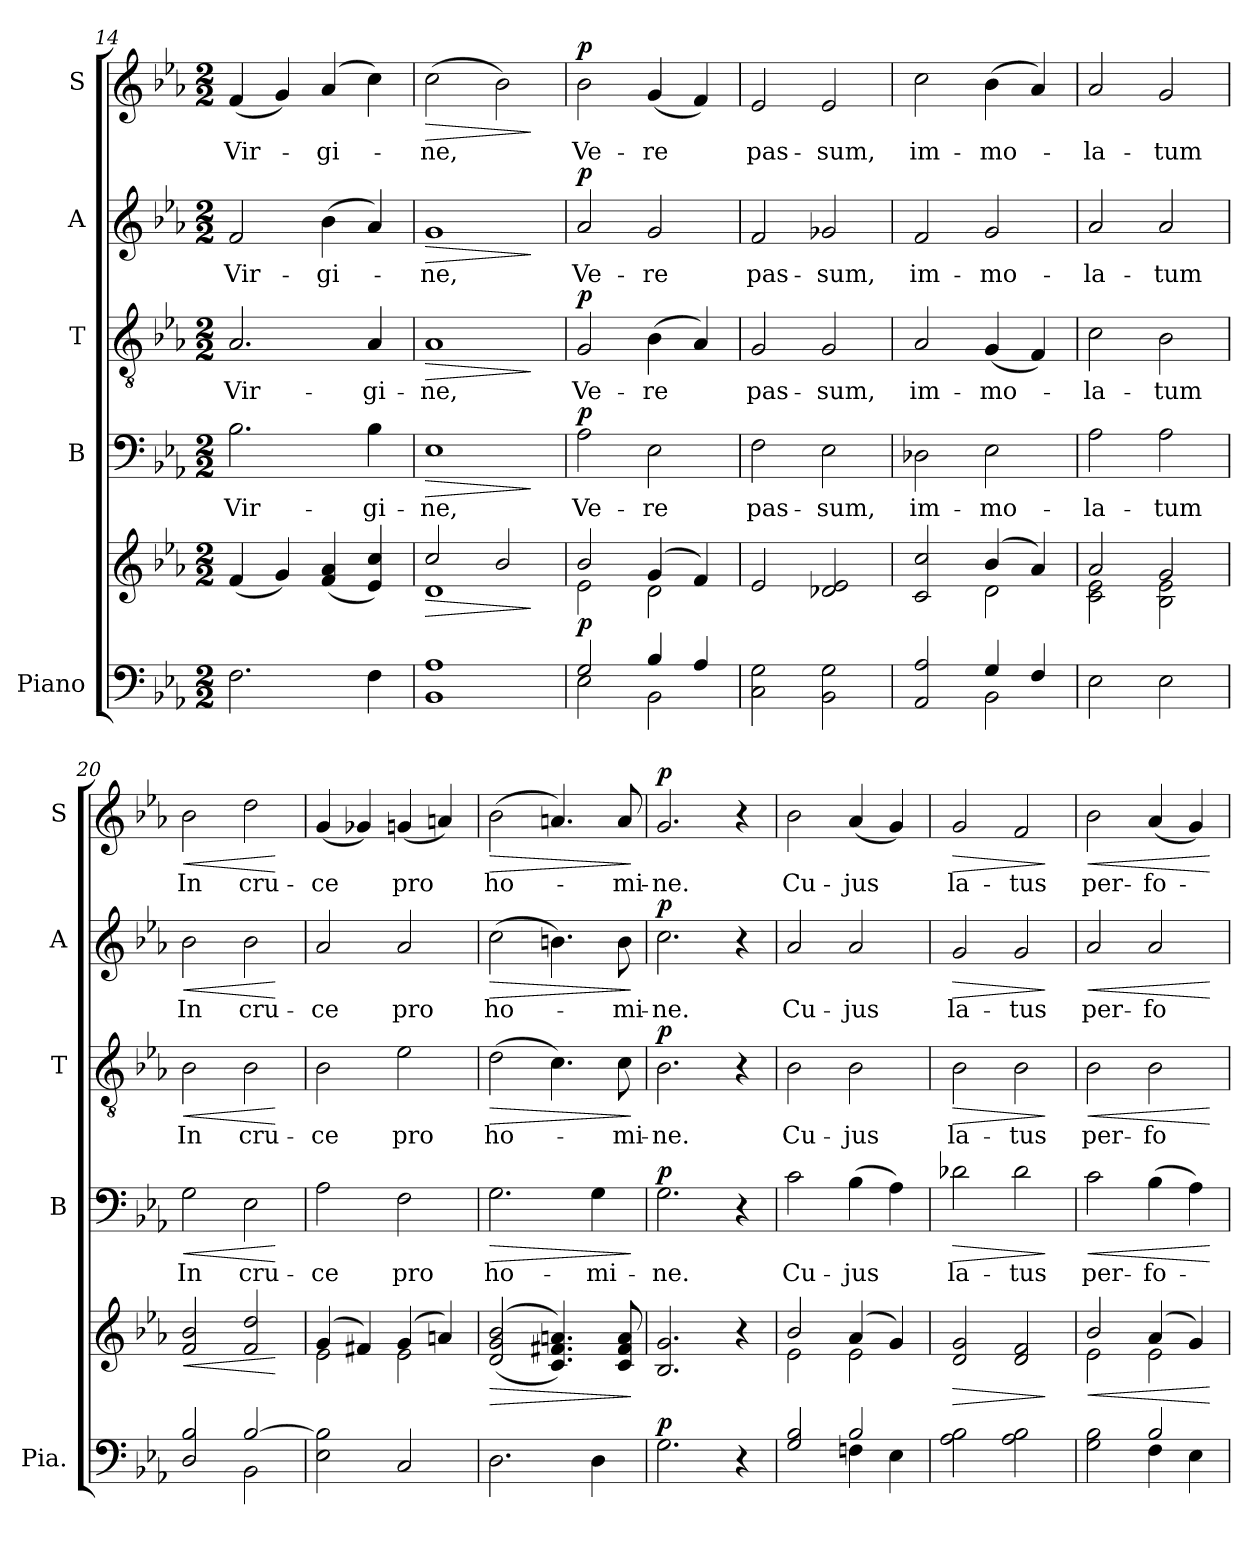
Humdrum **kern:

**kern	**kern	**dynam	**kern	**text	**dynam	**kern	**text	**dynam	**kern	**text	**dynam	**kern	**text	**dynam
*part5	*part5	*part5	*part4	*part4	*part4	*part3	*part3	*part3	*part2	*part2	*part2	*part1	*part1	*part1
*staff6	*staff5	*staff5/6	*staff4	*staff4	*staff4	*staff3	*staff3	*staff3	*staff2	*staff2	*staff2	*staff1	*staff1	*staff1
*I"Piano	*	*	*I"B	*	*	*I"T	*	*	*I"A	*	*	*I"S	*	*
*I'Pia.	*	*	*I'B	*	*	*I'T	*	*	*I'A	*	*	*I'S	*	*
*clefF4	*clefG2	*	*clefF4	*	*	*clefGv2	*	*	*clefG2	*	*	*clefG2	*	*
*	*	*	*ITrd3c5	*	*	*	*	*	*ITrd3c5	*	*	*	*	*
*k[b-e-a-]	*k[b-e-a-]	*	*k[b-e-]	*	*	*k[b-e-a-]	*	*	*k[b-e-]	*	*	*k[b-e-a-]	*	*
*M2/2	*M2/2	*	*M2/2	*	*	*M2/2	*	*	*M2/2	*	*	*M2/2	*	*
=14	=14	=14	=14	=14	=14	=14	=14	=14	=14	=14	=14	=14	=14	=14
2.F\	(4f/	.	2.F\	Vir-	.	2.A-/	Vir-	.	2c/	Vir-	.	(4f/	Vir-	.
.	4g/)	.	.	.	.	.	.	.	.	.	.	4g/)	.	.
.	(4f/ 4a-/	.	.	.	.	.	.	.	(4f\	-gi-	.	(4a-/	-gi-	.
4F\	4e-/ 4cc/)	.	4F\	-gi-	.	4A-/	-gi-	.	4e-/)	.	.	4cc\)	.	.
=15	=15	=15	=15	=15	=15	=15	=15	=15	=15	=15	=15	=15	=15	=15
!	!	!LO:HP:b	!	!	!LO:HP:b	!	!	!LO:HP:b	!	!	!LO:HP:b	!	!	!LO:HP:b
*	*^	*	*	*	*	*	*	*	*	*	*	*	*	*
1BB- 1A-	2cc/	1d	>	1BB-	-ne,	>	1A-	-ne,	>	1d	-ne,	>	(2cc\	-ne,	>
.	2b-/	.	.	.	.	.	.	.	.	.	.	.	2b-\)	.	.
*	*v	*v	*	*	*	*	*	*	*	*	*	*	*	*	*
.	.	]	.	.	]	.	.	]	.	.	]	.	.	]
=16	=16	=16	=16	=16	=16	=16	=16	=16	=16	=16	=16	=16	=16	=16
*^	*^	*	*	*	*	*	*	*	*	*	*	*	*	*
!	!	!	!	!LO:DY:a=2	!	!	!LO:DY:a	!	!	!LO:DY:a	!	!	!LO:DY:a	!	!	!LO:DY:a
2G/	2E-\	2b-/	2e-\	p	2E-\	Ve-	p	2G/	Ve-	p	2e-/	Ve-	p	2b-\	Ve-	p
4B-/	2BB-\	(4g/	2d\	.	2BB-\	-re	.	(4B-\	-re	.	2d/	-re	.	(4g/	-re	.
4A-/	.	4f/)	.	.	.	.	.	4A-/)	.	.	.	.	.	4f/)	.	.
*v	*v	*	*	*	*	*	*	*	*	*	*	*	*	*	*	*
*	*v	*v	*	*	*	*	*	*	*	*	*	*	*	*	*
=17	=17	=17	=17	=17	=17	=17	=17	=17	=17	=17	=17	=17	=17	=17
2C\ 2G\	2e-/	.	2C\	pas-	.	2G/	pas-	.	2c/	pas-	.	2e-/	pas-	.
2BB-\ 2G\	2d-X/ 2e-/	.	2BB-\	-sum,	.	2G/	-sum,	.	2d-X/	-sum,	.	2e-/	-sum,	.
=18	=18	=18	=18	=18	=18	=18	=18	=18	=18	=18	=18	=18	=18	=18
*^	*^	*	*	*	*	*	*	*	*	*	*	*	*	*
2AA-/ 2A-/	2ryy	2c/ 2cc/	2ryy	.	2AA-X\	im-	.	2A-/	im-	.	2c/	im-	.	2cc\	im-	.
4G/	2BB-\	(4b-/	2d\	.	2BB-\	-mo-	.	(4G/	-mo-	.	2d/	-mo-	.	(4b-\	-mo-	.
4F/	.	4a-/)	.	.	.	.	.	4F/)	.	.	.	.	.	4a-/)	.	.
*v	*v	*	*	*	*	*	*	*	*	*	*	*	*	*	*	*
=19	=19	=19	=19	=19	=19	=19	=19	=19	=19	=19	=19	=19	=19	=19	=19
2E-\	2a-/	2c\ 2e-\	.	2E-\	-la-	.	2c\	-la-	.	2e-/	-la-	.	2a-/	-la-	.
2E-\	2g/	2B-\ 2e-\	.	2E-\	-tum	.	2B-\	-tum	.	2e-/	-tum	.	2g/	-tum	.
!!LO:PB:g=z
=20	=20	=20	=20	=20	=20	=20	=20	=20	=20	=20	=20	=20	=20	=20	=20
*^	*	*	*	*	*	*	*	*	*	*	*	*	*	*	*
!	!	!	!	!LO:HP:b	!	!	!LO:HP:b	!	!	!LO:HP:b	!	!	!LO:HP:b	!	!	!LO:HP:b
*	*	*v	*v	*	*	*	*	*	*	*	*	*	*	*	*	*
2D/ 2B-/	2ryy	2f/ 2b-/	<	2D\	In	<	2B-\	In	<	2f\	In	<	2b-\	In	<
[2B-/	2BB-\	2f/ 2dd/	.	2BB-\	cru-	.	2B-\	cru-	.	2f\	cru-	.	2dd\	cru-	.
*v	*v	*	*	*	*	*	*	*	*	*	*	*	*	*	*
.	.	[	.	.	[	.	.	[	.	.	[	.	.	[
=21	=21	=21	=21	=21	=21	=21	=21	=21	=21	=21	=21	=21	=21	=21
*	*^	*	*	*	*	*	*	*	*	*	*	*	*	*
2E-\ 2B-\]	(4g/	2e-\	.	2E-\	-ce	.	2B-\	-ce	.	2e-/	-ce	.	(4g/	-ce	.
.	4f#X/)	.	.	.	.	.	.	.	.	.	.	.	4g-X/)	.	.
2C/	(4g/	2e-\	.	2C\	pro	.	2e-\	pro	.	2e-/	pro	.	(4gn/	pro	.
.	4an/)	.	.	.	.	.	.	.	.	.	.	.	4an/)	.	.
*	*v	*v	*	*	*	*	*	*	*	*	*	*	*	*	*
=22	=22	=22	=22	=22	=22	=22	=22	=22	=22	=22	=22	=22	=22	=22
!	!	!LO:HP:b	!	!	!LO:HP:b	!	!	!LO:HP:b	!	!	!LO:HP:b	!	!	!LO:HP:b
2.D\	((2d/ 2g/ 2b-/	>	2.D\	ho-	>	(2d\	ho-	>	(2g\	ho-	>	(2b-\	ho-	>
.	4.c/ 4.f#X/ 4.an/))	.	.	.	.	4.c\)	.	.	4.f#X\)	.	.	4.an/)	.	.
4D\	.	.	4D\	-mi-	.	.	.	.	.	.	.	.	.	.
.	8c/ 8f#/ 8a/	.	.	.	.	8c\	-mi-	.	8f#\	-mi-	.	8a/	-mi-	.
.	.	]	.	.	]	.	.	]	.	.	]	.	.	]
=23	=23	=23	=23	=23	=23	=23	=23	=23	=23	=23	=23	=23	=23	=23
!	!	!LO:DY:a=2	!	!	!LO:DY:a	!	!	!LO:DY:a	!	!	!LO:DY:a	!	!	!LO:DY:a
2.G\	2.B-/ 2.g/	p	2.D\	-ne.	p	2.B-\	-ne.	p	2.g\	-ne.	p	2.g/	-ne.	p
4r	4r	.	4r	.	.	4r	.	.	4r	.	.	4r	.	.
=24	=24	=24	=24	=24	=24	=24	=24	=24	=24	=24	=24	=24	=24	=24
*^	*^	*	*	*	*	*	*	*	*	*	*	*	*	*
2G/ 2B-/	2ryy	2b-/	2e-\	.	2G\	Cu-	.	2B-\	Cu-	.	2e-/	Cu-	.	2b-\	Cu-	.
2B-/	4Fn\	(4a-/	2e-\	.	(4F\	-jus	.	2B-\	-jus	.	2e-/	-jus	.	(4a-/	-jus	.
.	4E-\	4g/)	.	.	4E-\)	.	.	.	.	.	.	.	.	4g/)	.	.
*	*	*v	*v	*	*	*	*	*	*	*	*	*	*	*	*	*
=25	=25	=25	=25	=25	=25	=25	=25	=25	=25	=25	=25	=25	=25	=25	=25
!	!	!	!LO:HP:b	!	!	!LO:HP:b	!	!	!LO:HP:b	!	!	!LO:HP:b	!	!	!LO:HP:b
*v	*v	*	*	*	*	*	*	*	*	*	*	*	*	*	*
2A-\ 2B-\	2d/ 2g/	>	2A-X\	la-	>	2B-\	la-	>	2d/	la-	>	2g/	la-	>
2A-\ 2B-\	2d/ 2f/	.	2A-\	-tus	.	2B-\	-tus	.	2d/	-tus	.	2f/	-tus	.
.	.	]	.	.	]	.	.	]	.	.	]	.	.	]
=26	=26	=26	=26	=26	=26	=26	=26	=26	=26	=26	=26	=26	=26	=26
*^	*	*	*	*	*	*	*	*	*	*	*	*	*	*
!	!	!	!LO:HP:b	!	!	!LO:HP:b	!	!	!LO:HP:b	!	!	!LO:HP:b	!	!	!LO:HP:b
*	*	*^	*	*	*	*	*	*	*	*	*	*	*	*	*
2G\ 2B-\	2ryy	2b-/	2e-\	<	2G\	per-	<	2B-\	per-	<	2e-/	per-	<	2b-\	per-	<
2B-/	4F\	(4a-/	2e-\	.	(4F\	-fo-	.	2B-\	-fo-	.	2e-/	-fo-	.	(4a-/	-fo-	.
.	4E-\	4g/)	.	.	4E-\)	.	.	.	.	.	.	.	.	4g/)	.	.
*v	*v	*	*	*	*	*	*	*	*	*	*	*	*	*	*	*
*	*v	*v	*	*	*	*	*	*	*	*	*	*	*	*	*
.	.	[	.	.	[	.	.	[	.	.	[	.	.	[
=	=	=	=	=	=	=	=	=	=	=	=	=	=	=
*-	*-	*-	*-	*-	*-	*-	*-	*-	*-	*-	*-	*-	*-	*-
